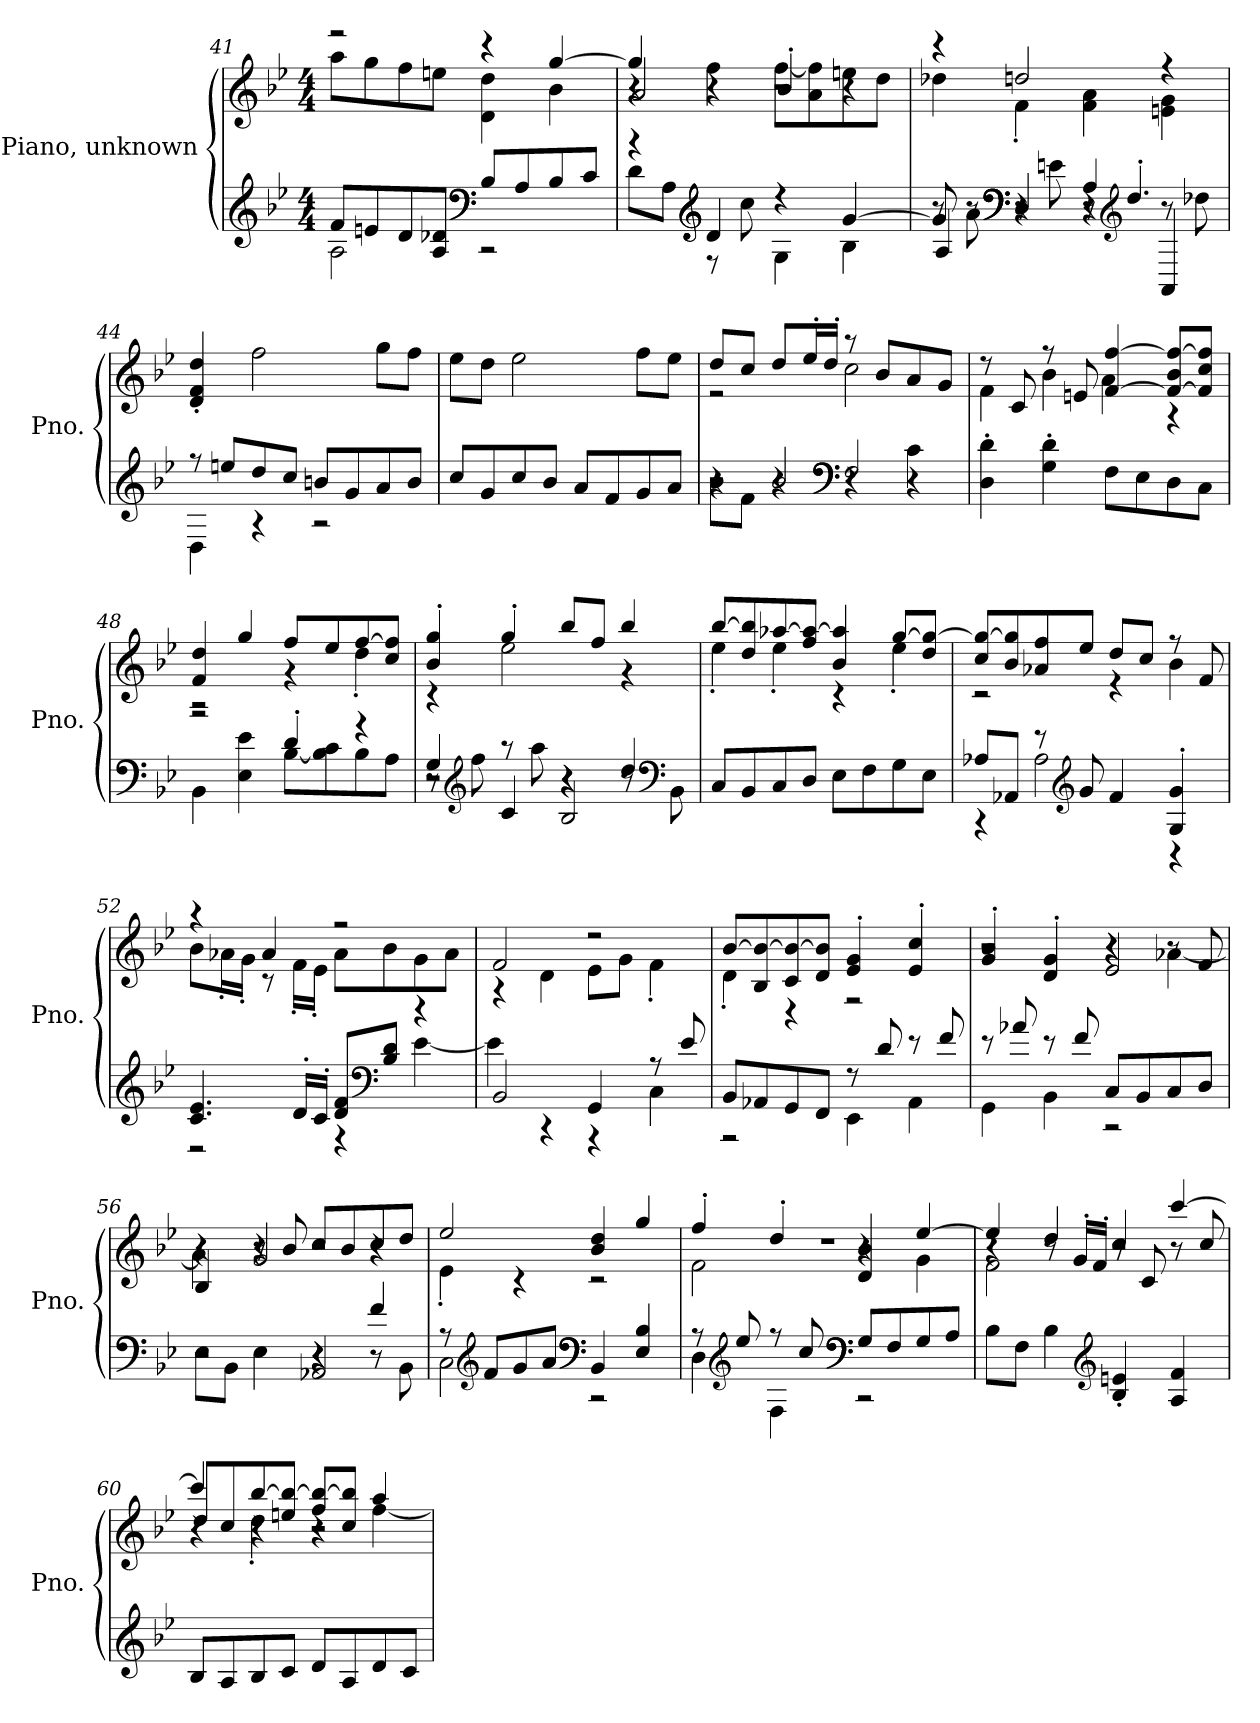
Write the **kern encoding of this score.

**kern	**kern
*part1	*part1
*staff2	*staff1
*I"Piano, unknown	*
*I'Pno.	*
*clefG2	*clefG2
*k[b-e-]	*k[b-e-]
*M4/4	*M4/4
=41	=41
*^	*^
8f/L	2A\	2r	8aa\L
8en/	.	.	8gg\
8d/	.	.	8ff\
8A/ 8d-X/J	.	.	8een\J
*clefF4	*	*	*
8B-/L	2r	4r	4d\ 4dd\
8A/	.	.	.
8B-/	.	[4gg/	4b-\
8c/J	.	.	.
!!LO:LB:g=z
=42	=42	=42	=42
*	*	*	*^
4r	8d\L	4gg/]	4r	2a/
.	8A\J	.	.	.
*clefG2	*	*	*	*
4d/	8r	4r	4ff\	.
.	8cc\	.	.	.
4r	4G\	2r	[8ff\L	4b-'/
.	.	.	8a\ 8ff\]	.
[4g/	4B-\	.	8een\	4r
.	.	.	8dd\J	.
*	*	*	*v	*v
=43	=43	=43	=43
*	*^	*	*
8g/]	8r	4A/	4r	4dd-X\
8r	8a\	.	.	.
*clefF4	*	*	*	*
4r	8r	4D/	2ddn/	4f'\
.	8en\	.	.	.
8r	4r	4A/	.	4f\ 4a\
*clefG2	*	*	*	*
4.dd'/	.	.	.	.
.	8r	4AA/	4r	4en\ 4g\
.	8dd-X\	.	.	.
*	*v	*v	*	*
*	*	*v	*v
=44	=44	=44
8r	4D\	4d/' 4f/' 4dd/'
8een/L	.	.
8dd/	4r	2ff\
8cc/J	.	.
8bn/L	2r	.
8g/	.	.
8a/	.	8gg\L
8b/J	.	8ff\J
*v	*v	*
=45	=45
8cc/L	8ee-\L
8g/	8dd\J
8cc/	2ee-\
8b-/J	.
8a/L	.
8f/	.
8g/	8ff\L
8a/J	8ee-\J
!!LO:PB:g=z
=46	=46
*^	*^
*	*^	*	*
4r	8b-\L	2r	8dd/L	2r
.	8f\J	.	8cc/J	.
2b-/	4r	.	8dd/L	.
.	.	.	16ee-'/L	.
.	.	.	16dd'/JJ	.
*clefF4	*	*	*	*
.	4r	2F/	8r	2cc\
.	.	.	8b-/L	.
4r	4c\	.	8a/	.
.	.	.	8g/J	.
*v	*v	*v	*	*
=47	=47	=47
4D\' 4d\'	8r	4f\
.	8c/	.
4G\' 4d\'	8r	4b-\
.	8en/	.
8F\L	[4f/ [4ff/	4a\
8E-\	.	.
8D\	8f/_ 8b-/ 8ff/_L	4r
8C\J	8f/] 8cc/ 8ff/]J	.
=48	=48	=48
*^	*	*
2r	4BB-\	4f/ 4dd/	2r
.	4E-\ 4e-\	4gg/	.
4d'/	[8B-\L	8ff/L	4r
.	8B-\] 8c\	8ee-/	.
4r	8B-\	[8ff/	4dd'\
.	8A\J	8cc/ 8ff/]J	.
=49	=49	=49	=49
*	*^	*	*
2r	8r	4G/	4b-/' 4gg/'	4r
*clefG2	*	*	*	*
.	8ff\	.	.	.
.	8r	4c/	4gg'/	2ee-\
.	8aa\	.	.	.
4r	4r	2B-/	8bb-/L	.
.	.	.	8ff/J	.
4dd/	8r	.	4bb-/	4r
*clefF4	*	*	*	*
.	8BB-\	.	.	.
*v	*v	*v	*	*
!!LO:LB:g=z	!!
=50	=50	=50
8C/L	[8bb-/L	4ee-'\
8BB-/	8dd/ 8bb-/]	.
8C/	[8aa-X/	4ee-'\
8D/J	8ff/ 8aa-/_J	.
8E-\L	4b-/ 4aa-/]	4r
8F\	.	.
8G\	[8gg/L	4ee-'\
8E-\J	8dd/ 8gg/_J	.
=51	=51	=51
*^	*	*
8A-X/L	4r	8cc/ 8gg/_L	2r
8AA-X/J	.	8b-/ 8gg/]	.
8r	2A-\	8a-X/ 8ff/	.
*clefG2	*	*	*
8g/	.	8ee-/J	.
4f/	.	8dd/L	4r
.	.	8cc/J	.
4G/' 4g/'	4r	8r	4b-\
.	.	8f/	.
=52	=52	=52	=52
4.c/ 4.e-/	2r	4r	8b-\L
.	.	.	16a-X'\L
.	.	.	16g'\JJ
.	.	4a-/	8r
16d'/LL	.	.	16f'\LL
16c'/JJ	.	.	16e-'\JJ
8d/ 8f/L	4r	2r	8a-\L
*clefF4	*	*	*
8B-/ 8d/J	.	.	8b-\
4r	[4e-\	.	8g\
.	.	.	8a-\J
!!LO:LB:g=z	!!
=53	=53	=53	=53
2BB-/	4e-\]	2f/	4r
.	4r	.	4d\
4GG/	4r	2r	8e-\L
.	.	.	8g\J
8r	4C\	.	4f'\
8e-/	.	.	.
=54	=54	=54	=54
8BB-/L	2r	[8b-/L	4d'\
8AA-X/	.	8B-/ 8b-/_	.
8GG/	.	8c/ 8b-/_	4r
8FF/J	.	8d/ 8b-/]J	.
8r	4EE-\	4e-/' 4g/'	2r
8d/	.	.	.
8r	4AA-\	4e-/' 4cc/'	.
8f/	.	.	.
=55	=55	=55	=55
*	*	*	*^
8r	4GG\	4g/' 4b-/'	2r	2r
8a-X/	.	.	.	.
8r	4BB-\	4d/' 4g/'	.	.
8f/	.	.	.	.
8C/L	2r	4r	4r	2e-/
8BB-/	.	.	.	.
8C/	.	8r	[4a-X\	.
8D/J	.	8f/	.	.
=56	=56	=56	=56	=56
*	*^	*	*	*
2r	8E-\L	2r	4B-/	4a-\]	4r
.	8BB-\J	.	.	.	.
.	4E-\	.	8r	4r	2g/
.	.	.	8b-/	.	.
4r	4r	2AA-X/	8cc/L	2r	.
.	.	.	8b-/	.	.
4f/	8r	.	8cc/	.	4r
.	8BB-\	.	8dd/J	.	.
*	*v	*v	*	*	*
*	*	*	*v	*v
!!LO:LB:g=z
=57	=57	=57	=57
8r	2C\	2ee-/	4e-'\
*clefG2	*	*	*
8f/L	.	.	.
8g/	.	.	4r
8a/J	.	.	.
*clefF4	*	*	*
4BB-/	2r	4b-/ 4dd/	2r
4E-/ 4B-/	.	4gg/	.
=58	=58	=58	=58
*	*	*	*^
8r	4D\	1r	2f\	4ff'/
*clefG2	*	*	*	*
8ee-/	.	.	.	.
8r	4F\	.	.	4dd'/
8cc/	.	.	.	.
*clefF4	*	*	*	*
8G/L	2r	.	4r	4d/ 4b-/
8F/	.	.	.	.
8G/	.	.	4g\	[4ee-/
8A/J	.	.	.	.
*v	*v	*	*	*
=59	=59	=59	=59
8B-\L	4r	2f\	4ee-/]
8F\J	.	.	.
4B-\	4dd/	.	8r
.	.	.	16g'/LL
.	.	.	16f'/JJ
*clefG2	*	*	*
4B-/' 4en/'	4cc/	2r	8r
.	.	.	8c/
4A/ 4f/	[4ccc/	.	8r
.	.	.	8cc/
!!LO:LB:g=z	!!	!!
=60	=60	=60	=60
8B-/L	4ccc/]	4r	8dd/L
8A/	.	.	8cc/
8B-/	4r	4dd'\	[8bb-/
8c/J	.	.	8een/ 8bb-/_J
8d/L	2r	4r	8ff/ 8bb-/_L
8A/	.	.	8cc/ 8bb-/]J
8d/	.	[4ff\	4aa/
8c/J	.	.	.
*	*v	*v	*v
=	=
*-	*-
